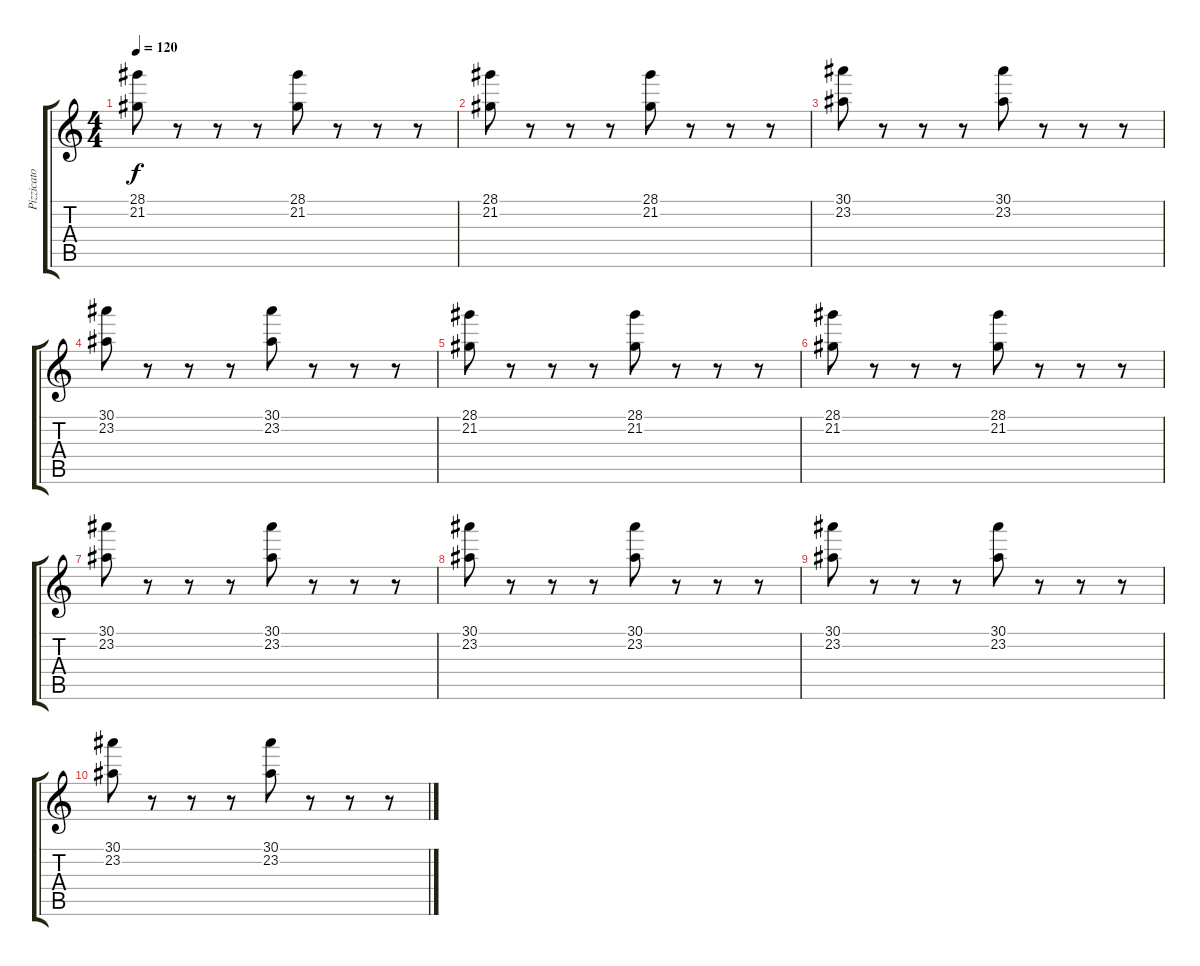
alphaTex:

\track ("Pizzicato" "Pizzicato") {instrument vibraphone}
\staff {score tabs}
\tuning (E4 B3 G3 D3 A2 E2) {hide}
\ts (4 4)
\tempo 120
\clef g2
\ks c
(28.1 21.2).8{dy f} r.8 r.8 r.8 (28.1 21.2).8 r.8 r.8 r.8 |
(28.1 21.2).8 r.8 r.8 r.8 (28.1 21.2).8 r.8 r.8 r.8 |
(30.1 23.2).8 r.8 r.8 r.8 (30.1 23.2).8 r.8 r.8 r.8 |
(30.1 23.2).8 r.8 r.8 r.8 (30.1 23.2).8 r.8 r.8 r.8 |
(28.1 21.2).8 r.8 r.8 r.8 (28.1 21.2).8 r.8 r.8 r.8 |
(28.1 21.2).8 r.8 r.8 r.8 (28.1 21.2).8 r.8 r.8 r.8 |
(30.1 23.2).8 r.8 r.8 r.8 (30.1 23.2).8 r.8 r.8 r.8 |
(30.1 23.2).8 r.8 r.8 r.8 (30.1 23.2).8 r.8 r.8 r.8 |
(30.1 23.2).8 r.8 r.8 r.8 (30.1 23.2).8 r.8 r.8 r.8 |
(30.1 23.2).8 r.8 r.8 r.8 (30.1 23.2).8 r.8 r.8 r.8
